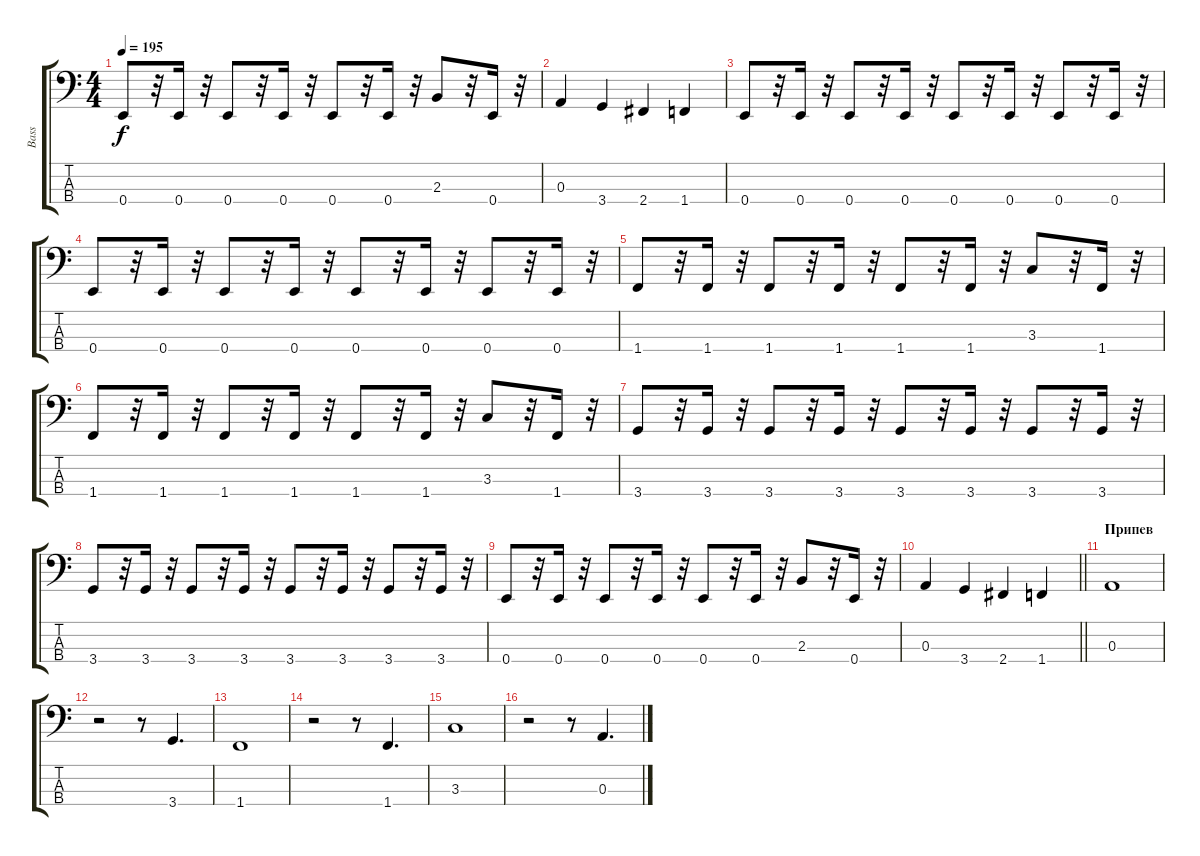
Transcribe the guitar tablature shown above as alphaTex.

\track ("Bass" "Bass") {instrument electricbassfinger}
\staff {score tabs}
\tuning (G2 D2 A1 E1) {hide}
\ts (4 4)
\tempo 195
\clef f4
\ks c
0.4.8{dy f} r.32 0.4.16 r.32 0.4.8 r.32 0.4.16 r.32 0.4.8 r.32 0.4.16 r.32 2.3.8 r.32 0.4.16 r.32 |
0.3.4 3.4.4 2.4.4 1.4.4 |
0.4.8 r.32 0.4.16 r.32 0.4.8 r.32 0.4.16 r.32 0.4.8 r.32 0.4.16 r.32 0.4.8 r.32 0.4.16 r.32 |
0.4.8 r.32 0.4.16 r.32 0.4.8 r.32 0.4.16 r.32 0.4.8 r.32 0.4.16 r.32 0.4.8 r.32 0.4.16 r.32 |
1.4.8 r.32 1.4.16 r.32 1.4.8 r.32 1.4.16 r.32 1.4.8 r.32 1.4.16 r.32 3.3.8 r.32 1.4.16 r.32 |
1.4.8 r.32 1.4.16 r.32 1.4.8 r.32 1.4.16 r.32 1.4.8 r.32 1.4.16 r.32 3.3.8 r.32 1.4.16 r.32 |
3.4.8 r.32 3.4.16 r.32 3.4.8 r.32 3.4.16 r.32 3.4.8 r.32 3.4.16 r.32 3.4.8 r.32 3.4.16 r.32 |
3.4.8 r.32 3.4.16 r.32 3.4.8 r.32 3.4.16 r.32 3.4.8 r.32 3.4.16 r.32 3.4.8 r.32 3.4.16 r.32 |
0.4.8 r.32 0.4.16 r.32 0.4.8 r.32 0.4.16 r.32 0.4.8 r.32 0.4.16 r.32 2.3.8 r.32 0.4.16 r.32 |
\barLineRight lightlight
0.3.4 3.4.4 2.4.4 1.4.4 |
\section ("" "Припев")
0.3.1 |
r.2 r.8 3.4.4{d} |
1.4.1 |
r.2 r.8 1.4.4{d} |
3.3.1 |
r.2 r.8 0.3.4{d}
